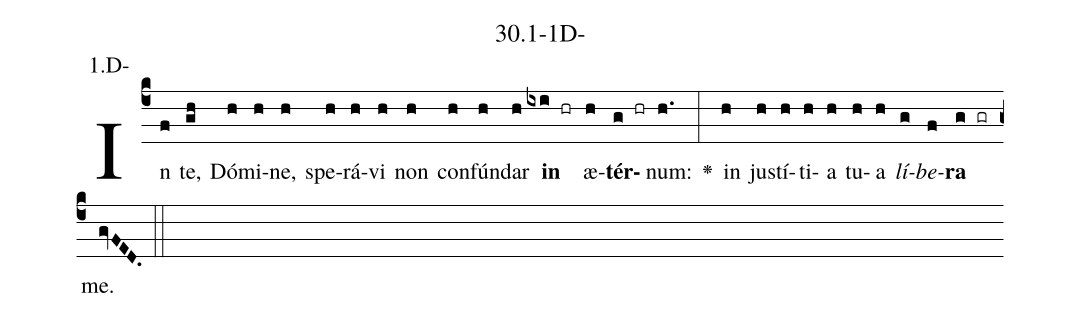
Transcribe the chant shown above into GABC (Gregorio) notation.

name: 30.1-1D-;
annotation: 1.D-;
%%
(c4)In(f) te,(gh) Dó(h)mi(h)ne,(h) spe(h)rá(h)vi(h) non(h) con(h)fún(h)dar(h) <b>in</b>(ixi hr) æ(h)<b>tér</b>(g hr)num:(h.) <v>\greheightstar</v>(:) in(h) jus(h)tí(h)ti(h)a(h) tu(h)a(h) <i>lí</i>(g)<i>be</i>(f)<b>ra</b>(g gr) me.(gvFED.) (::)


%E(h) u(h) o(g) u(f) a(g) e.(gvFED.) (::)
